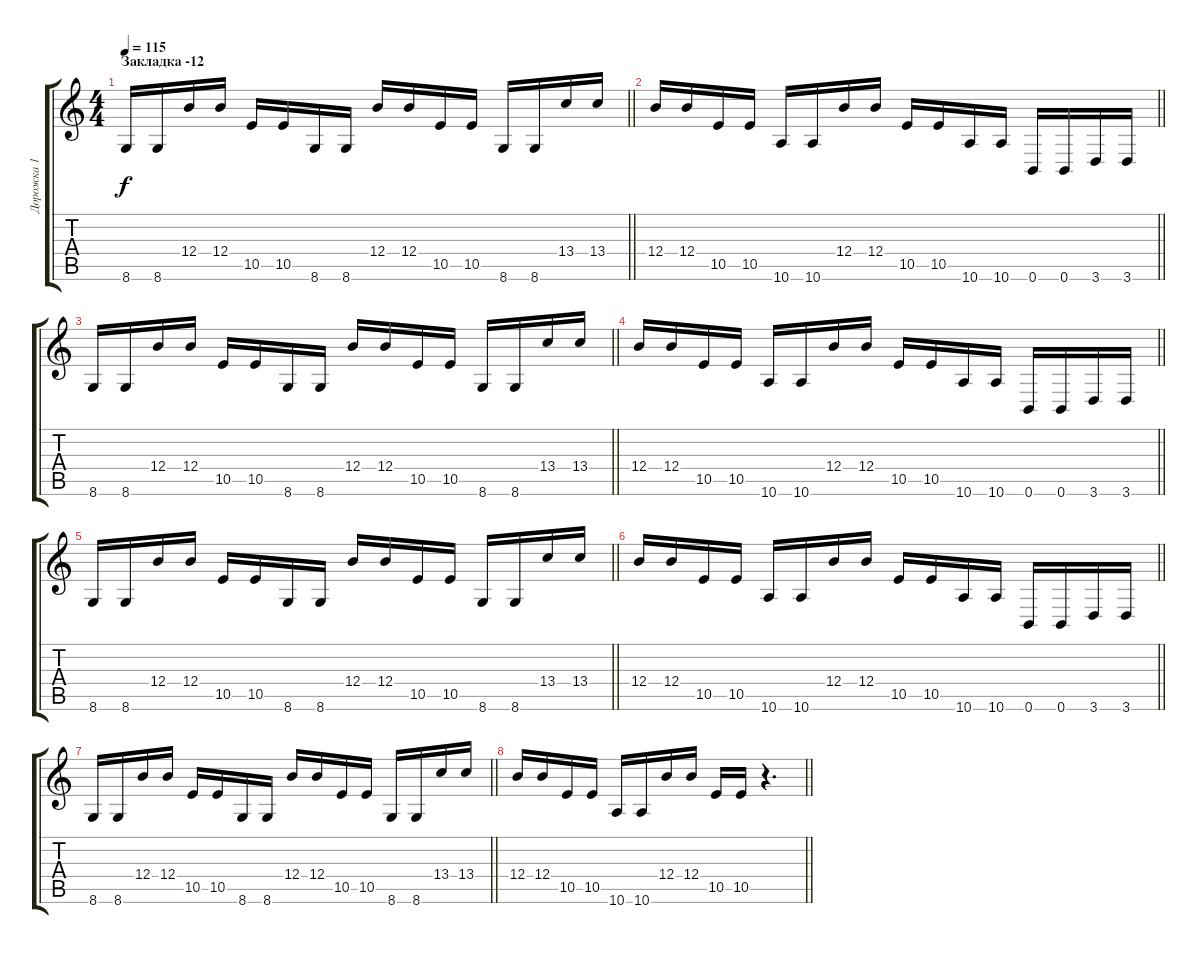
\track ("Дорожка 1" "Дорожка 1") {instrument distortionguitar}
\staff {score tabs}
\tuning (Db4 Ab3 E3 B2 Gb2 B1) {hide}
\ts (4 4)
\section ("" "Закладка -12")
\tempo 115
\clef g2
\barLineRight lightlight
\ks c
8.6.16{dy f} 8.6.16 12.4.16 12.4.16 10.5.16 10.5.16 8.6.16 8.6.16 12.4.16 12.4.16 10.5.16 10.5.16 8.6.16 8.6.16 13.4.16 13.4.16 |
\barLineRight lightlight
12.4.16 12.4.16 10.5.16 10.5.16 10.6.16 10.6.16 12.4.16 12.4.16 10.5.16 10.5.16 10.6.16 10.6.16 0.6.16 0.6.16 3.6.16 3.6.16 |
\barLineRight lightlight
8.6.16 8.6.16 12.4.16 12.4.16 10.5.16 10.5.16 8.6.16 8.6.16 12.4.16 12.4.16 10.5.16 10.5.16 8.6.16 8.6.16 13.4.16 13.4.16 |
\barLineRight lightlight
12.4.16 12.4.16 10.5.16 10.5.16 10.6.16 10.6.16 12.4.16 12.4.16 10.5.16 10.5.16 10.6.16 10.6.16 0.6.16 0.6.16 3.6.16 3.6.16 |
\barLineRight lightlight
8.6.16 8.6.16 12.4.16 12.4.16 10.5.16 10.5.16 8.6.16 8.6.16 12.4.16 12.4.16 10.5.16 10.5.16 8.6.16 8.6.16 13.4.16 13.4.16 |
\barLineRight lightlight
12.4.16 12.4.16 10.5.16 10.5.16 10.6.16 10.6.16 12.4.16 12.4.16 10.5.16 10.5.16 10.6.16 10.6.16 0.6.16 0.6.16 3.6.16 3.6.16 |
\barLineRight lightlight
8.6.16 8.6.16 12.4.16 12.4.16 10.5.16 10.5.16 8.6.16 8.6.16 12.4.16 12.4.16 10.5.16 10.5.16 8.6.16 8.6.16 13.4.16 13.4.16 |
\barLineRight lightlight
12.4.16 12.4.16 10.5.16 10.5.16 10.6.16 10.6.16 12.4.16 12.4.16 10.5.16 10.5.16 r.4{d}
